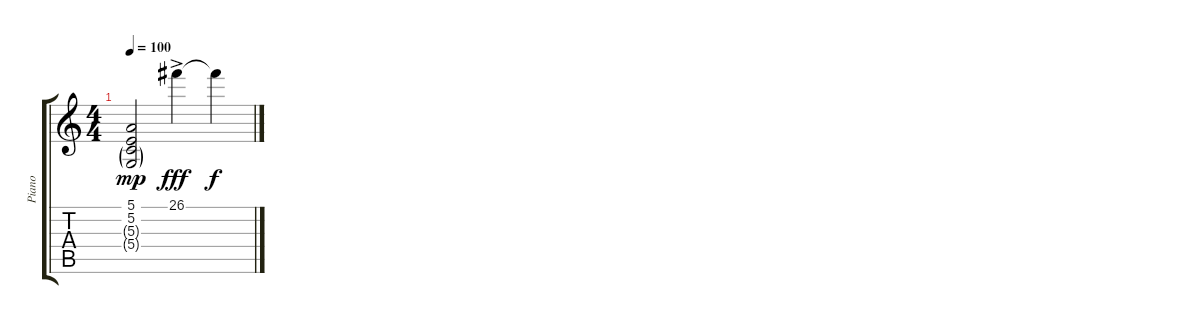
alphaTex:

\track ("Piano" "Piano") {instrument acousticgrandpiano}
\staff {score tabs}
\tuning (E4 B3 G3 D3 A2 E2) {hide}
\ts (4 4)
\tempo 100
\clef g2
\ks c
(5.1 5.2 5.3{g} 5.4{g}).2{dy mp} 26.1{ac}.4{dy fff} 26.1{t}.4{dy f}
